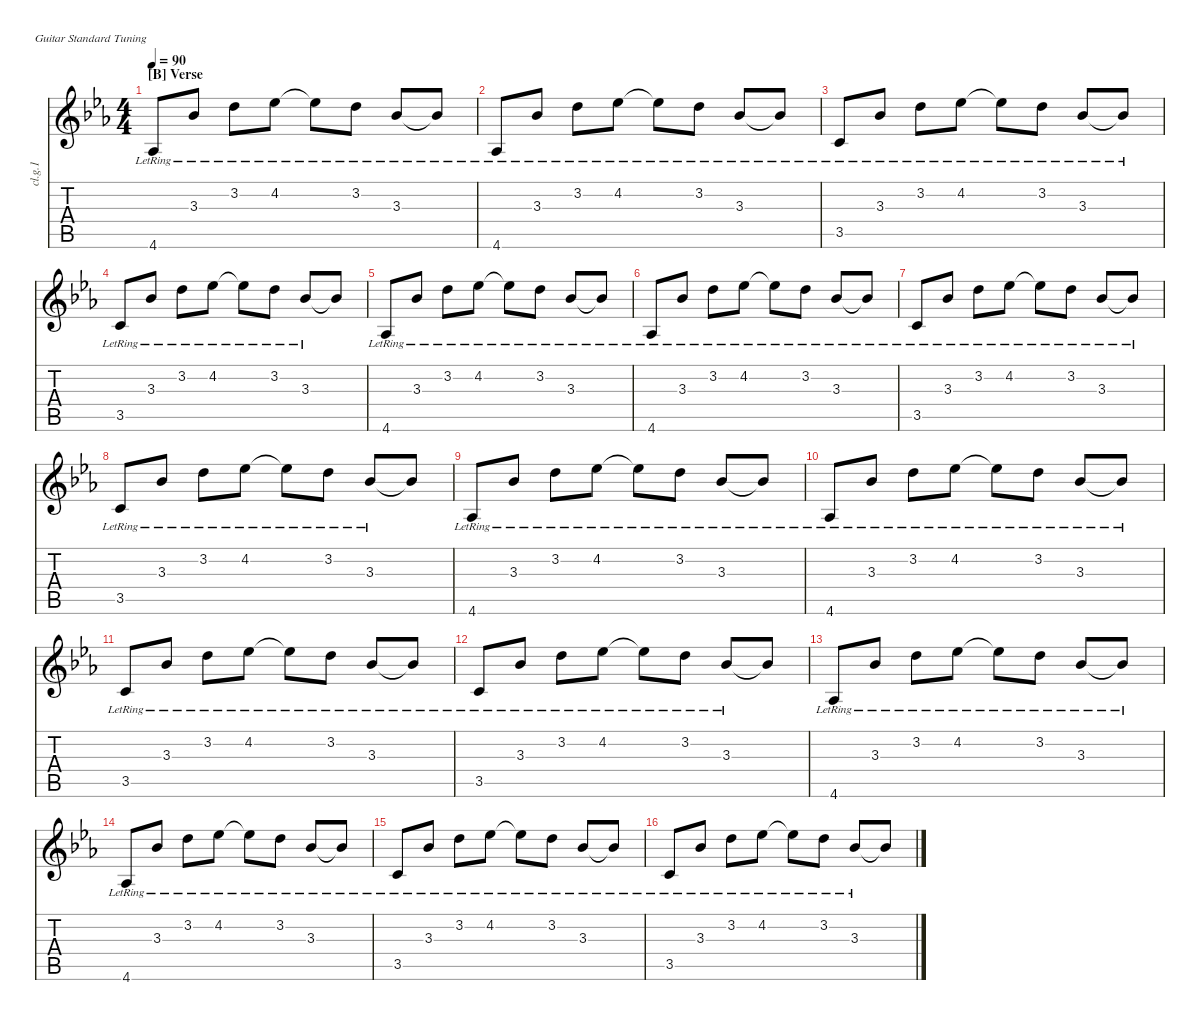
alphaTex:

\defaultSystemsLayout 4
\hideDynamics
\bracketExtendMode nobrackets
\otherSystemsTrackNameOrientation horizontal
\track ("Clean Guitar 1" "cl.g.1") {instrument electricguitarclean}
\staff {score tabs}
\tuning (E4 B3 G3 D3 A2 E2)
\ts (4 4)
\section ("B" "Verse")
\tempo 90
\clef g2
\ks cminor
4.6{lr acc b}.8{dy mf beam Up} 3.3{lr acc b}.8{beam Up} 3.2{lr acc forcenatural}.8{beam Down} 4.2{lr acc b}.8{beam Down} 4.2{lr t acc b}.8{beam Down} 3.2{lr acc forcenatural}.8{beam Down} 3.3{lr acc b}.8{beam Up} 3.3{lr t acc b}.8{beam Up} |
4.6{lr acc b}.8{beam Up} 3.3{lr acc b}.8{beam Up} 3.2{lr acc forcenatural}.8{beam Down} 4.2{lr acc b}.8{beam Down} 4.2{lr t acc b}.8{beam Down} 3.2{lr acc forcenatural}.8{beam Down} 3.3{lr acc b}.8{beam Up} 3.3{lr t acc b}.8{beam Up} |
3.5{lr acc forcenatural}.8{beam Up} 3.3{lr acc b}.8{beam Up} 3.2{lr acc forcenatural}.8{beam Down} 4.2{lr acc b}.8{beam Down} 4.2{lr t acc b}.8{beam Down} 3.2{lr acc forcenatural}.8{beam Down} 3.3{lr acc b}.8{beam Up} 3.3{lr t acc b}.8{beam Up} |
3.5{lr acc forcenatural}.8{beam Up} 3.3{lr acc b}.8{beam Up} 3.2{lr acc forcenatural}.8{beam Down} 4.2{lr acc b}.8{beam Down} 4.2{lr t acc b}.8{beam Down} 3.2{lr acc forcenatural}.8{beam Down} 3.3{lr acc b}.8{beam Up} 3.3{t acc b}.8{beam Up} |
4.6{lr acc b}.8{beam Up} 3.3{lr acc b}.8{beam Up} 3.2{lr acc forcenatural}.8{beam Down} 4.2{lr acc b}.8{beam Down} 4.2{lr t acc b}.8{beam Down} 3.2{lr acc forcenatural}.8{beam Down} 3.3{lr acc b}.8{beam Up} 3.3{lr t acc b}.8{beam Up} |
4.6{lr acc b}.8{beam Up} 3.3{lr acc b}.8{beam Up} 3.2{lr acc forcenatural}.8{beam Down} 4.2{lr acc b}.8{beam Down} 4.2{lr t acc b}.8{beam Down} 3.2{lr acc forcenatural}.8{beam Down} 3.3{lr acc b}.8{beam Up} 3.3{lr t acc b}.8{beam Up} |
3.5{lr acc forcenatural}.8{beam Up} 3.3{lr acc b}.8{beam Up} 3.2{lr acc forcenatural}.8{beam Down} 4.2{lr acc b}.8{beam Down} 4.2{lr t acc b}.8{beam Down} 3.2{lr acc forcenatural}.8{beam Down} 3.3{lr acc b}.8{beam Up} 3.3{lr t acc b}.8{beam Up} |
3.5{lr acc forcenatural}.8{beam Up} 3.3{lr acc b}.8{beam Up} 3.2{lr acc forcenatural}.8{beam Down} 4.2{lr acc b}.8{beam Down} 4.2{lr t acc b}.8{beam Down} 3.2{lr acc forcenatural}.8{beam Down} 3.3{lr acc b}.8{beam Up} 3.3{t acc b}.8{beam Up} |
4.6{lr acc b}.8{beam Up} 3.3{lr acc b}.8{beam Up} 3.2{lr acc forcenatural}.8{beam Down} 4.2{lr acc b}.8{beam Down} 4.2{lr t acc b}.8{beam Down} 3.2{lr acc forcenatural}.8{beam Down} 3.3{lr acc b}.8{beam Up} 3.3{lr t acc b}.8{beam Up} |
4.6{lr acc b}.8{beam Up} 3.3{lr acc b}.8{beam Up} 3.2{lr acc forcenatural}.8{beam Down} 4.2{lr acc b}.8{beam Down} 4.2{lr t acc b}.8{beam Down} 3.2{lr acc forcenatural}.8{beam Down} 3.3{lr acc b}.8{beam Up} 3.3{lr t acc b}.8{beam Up} |
3.5{lr acc forcenatural}.8{beam Up} 3.3{lr acc b}.8{beam Up} 3.2{lr acc forcenatural}.8{beam Down} 4.2{lr acc b}.8{beam Down} 4.2{lr t acc b}.8{beam Down} 3.2{lr acc forcenatural}.8{beam Down} 3.3{lr acc b}.8{beam Up} 3.3{lr t acc b}.8{beam Up} |
3.5{lr acc forcenatural}.8{beam Up} 3.3{lr acc b}.8{beam Up} 3.2{lr acc forcenatural}.8{beam Down} 4.2{lr acc b}.8{beam Down} 4.2{lr t acc b}.8{beam Down} 3.2{lr acc forcenatural}.8{beam Down} 3.3{lr acc b}.8{beam Up} 3.3{t acc b}.8{beam Up} |
4.6{lr acc b}.8{beam Up} 3.3{lr acc b}.8{beam Up} 3.2{lr acc forcenatural}.8{beam Down} 4.2{lr acc b}.8{beam Down} 4.2{lr t acc b}.8{beam Down} 3.2{lr acc forcenatural}.8{beam Down} 3.3{lr acc b}.8{beam Up} 3.3{lr t acc b}.8{beam Up} |
4.6{lr acc b}.8{beam Up} 3.3{lr acc b}.8{beam Up} 3.2{lr acc forcenatural}.8{beam Down} 4.2{lr acc b}.8{beam Down} 4.2{lr t acc b}.8{beam Down} 3.2{lr acc forcenatural}.8{beam Down} 3.3{lr acc b}.8{beam Up} 3.3{lr t acc b}.8{beam Up} |
3.5{lr acc forcenatural}.8{beam Up} 3.3{lr acc b}.8{beam Up} 3.2{lr acc forcenatural}.8{beam Down} 4.2{lr acc b}.8{beam Down} 4.2{lr t acc b}.8{beam Down} 3.2{lr acc forcenatural}.8{beam Down} 3.3{lr acc b}.8{beam Up} 3.3{lr t acc b}.8{beam Up} |
3.5{lr acc forcenatural}.8{beam Up} 3.3{lr acc b}.8{beam Up} 3.2{lr acc forcenatural}.8{beam Down} 4.2{lr acc b}.8{beam Down} 4.2{lr t acc b}.8{beam Down} 3.2{lr acc forcenatural}.8{beam Down} 3.3{lr acc b}.8{beam Up} 3.3{t acc b}.8{beam Up}
